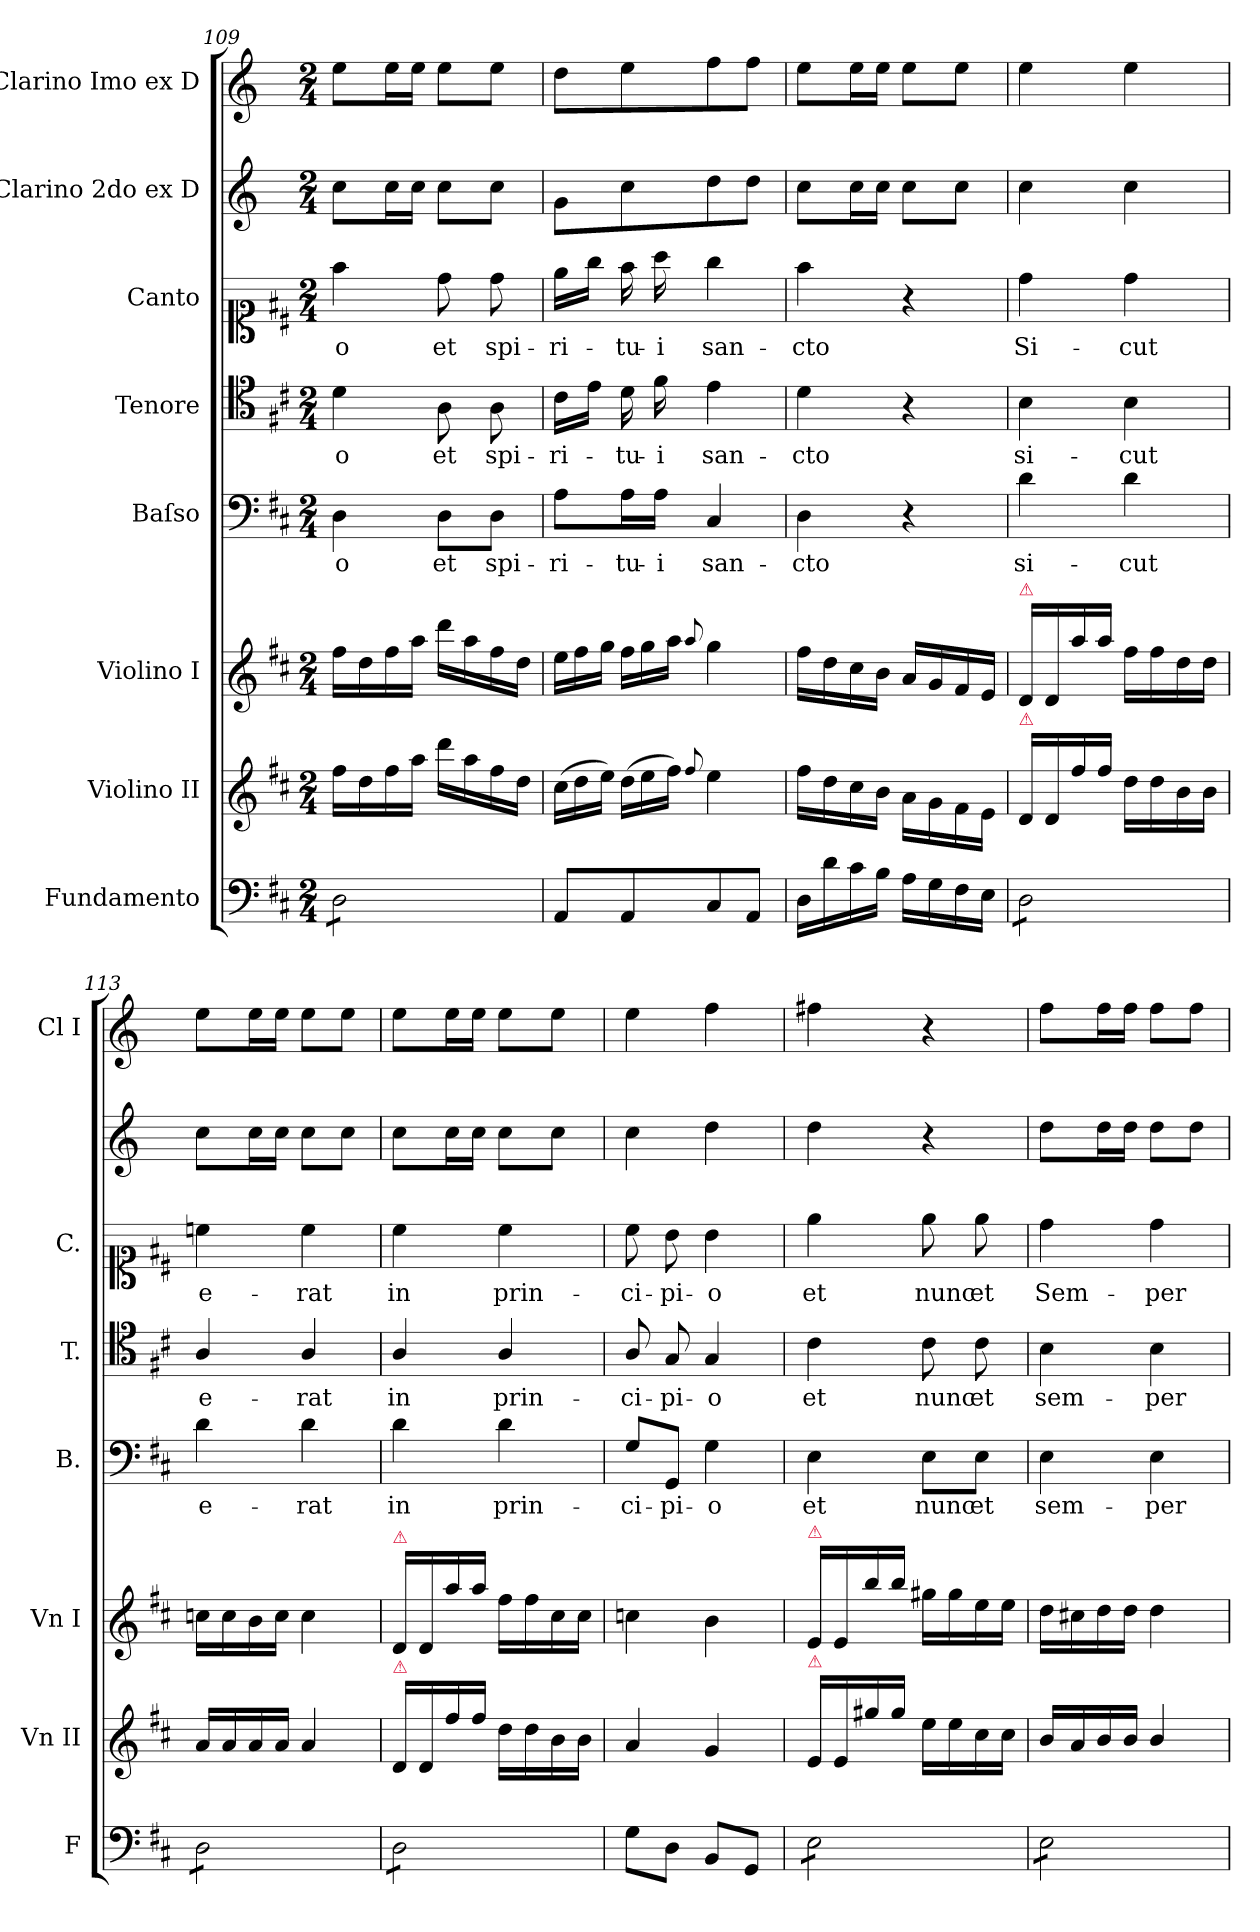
**kern	**kern	**kern	**kern	**text	**kern	**text	**kern	**text	**kern	**kern
*part8	*part7	*part6	*part5	*part5	*part4	*part4	*part3	*part3	*part2	*part1
*staff8	*staff7	*staff6	*staff5	*staff5	*staff4	*staff4	*staff3	*staff3	*staff2	*staff1
*I"Fundamento	*I"Violino II	*I"Violino I	*I"Baſso	*	*I"Tenore	*	*I"Canto	*	*I"Clarino 2do ex D	*I"Clarino Imo ex D
*I'F	*I'Vn II	*I'Vn I	*I'B.	*	*I'T.	*	*I'C.	*	*	*I'Cl I
*clefF4	*clefG2	*clefG2	*clefF4	*	*clefC4	*	*clefC1	*	*clefG2	*clefG2
*	*	*	*	*	*	*	*	*	*ITrd-1c-2	*ITrd-1c-2
*k[f#c#]	*k[f#c#]	*k[f#c#]	*k[f#c#]	*	*k[f#c#]	*	*k[f#c#]	*	*k[f#c#]	*k[f#c#]
*D:	*D:	*D:	*D:	*	*D:	*	*D:	*	*D:	*D:
*M2/4	*M2/4	*M2/4	*M2/4	*	*M2/4	*	*M2/4	*	*M2/4	*M2/4
=109	=109	=109	=109	=109	=109	=109	=109	=109	=109	=109
*tremolo	*	*	*	*	*	*	*	*	*	*
8D\L	16ff#\LL	16ff#\LL	4D\	-o	4d\	-o	4ff#\	-o	8dd\L	8ff#\L
.	16dd\	16dd\	.	.	.	.	.	.	.	.
8D\	16ff#\	16ff#\	.	.	.	.	.	.	16dd\L	16ff#\L
.	16aa\JJ	16aa\JJ	.	.	.	.	.	.	16dd\JJ	16ff#\JJ
8D\	16ddd\LL	16ddd\LL	8D\L	et	8A\	et	8dd\	et	8dd\L	8ff#\L
.	16aa\	16aa\	.	.	.	.	.	.	.	.
8D\J	16ff#\	16ff#\	8D\J	spi-	8A\	spi-	8dd\	spi-	8dd\J	8ff#\J
*Xtremolo	*	*	*	*	*	*	*	*	*	*
.	16dd\JJ	16dd\JJ	.	.	.	.	.	.	.	.
=110	=110	=110	=110	=110	=110	=110	=110	=110	=110	=110
*	*Xtuplet	*Xtuplet	*	*	*	*	*	*	*	*
8AA/L	(24cc#\LL	24ee\LL	8A\L	-ri-	16c#\LL	-ri-	16ee\LL	-ri-	8a\L	8ee\L
.	24dd\	24ff#\	.	.	.	.	.	.	.	.
.	.	.	.	.	16e\JJ	.	16gg\JJ	.	.	.
.	24ee\JJ)	24gg\JJ	.	.	.	.	.	.	.	.
8AA/	(24dd\LL	24ff#\LL	16A\L	-tu-	16d\	-tu-	16ff#\	-tu-	8dd\	8ff#\
.	24ee\	24gg\	.	.	.	.	.	.	.	.
.	.	.	16A\JJ	-i	16f#\	-i	16aa\	-i	.	.
.	24ff#\JJ)	24aa\JJ	.	.	.	.	.	.	.	.
.	8qqff#/	8qqaa/	.	.	.	.	.	.	.	.
8C#/	4ee\	4gg\	4C#/	san-	4e\	san-	4gg\	san-	8ee\	8gg\
8AA/J	.	.	.	.	.	.	.	.	8ee\J	8gg\J
=111	=111	=111	=111	=111	=111	=111	=111	=111	=111	=111
16D/LL	16ff#\LL	16ff#\LL	4D\	-cto	4d\	-cto	4ff#\	-cto	8dd\L	8ff#\L
16d\	16dd\	16dd\	.	.	.	.	.	.	.	.
16c#\	16cc#\	16cc#\	.	.	.	.	.	.	16dd\L	16ff#\L
16B\JJ	16b\JJ	16b\JJ	.	.	.	.	.	.	16dd\JJ	16ff#\JJ
16A\LL	16a\LL	16a/LL	4r	.	4r	.	4r	.	8dd\L	8ff#\L
16G\	16g\	16g/	.	.	.	.	.	.	.	.
16F#\	16f#\	16f#/	.	.	.	.	.	.	8dd\J	8ff#\J
16E\JJ	16e\JJ	16e/JJ	.	.	.	.	.	.	.	.
=112	=112	=112	=112	=112	=112	=112	=112	=112	=112	=112
!	!	!LO:TX:a:color=crimson:t=⚠	!	!	!	!	!	!	!	!
!	!LO:TX:a:color=crimson:t=⚠	!	!	!	!	!	!	!	!	!
*tremolo	*	*	*	*	*	*	*	*	*	*
8D\L	16d/LL	16d/LL	4d\	si-	4B\	si-	4dd\	Si-	4dd\	4ff#\
.	16d/	16d/	.	.	.	.	.	.	.	.
8D\	16ff#\	16aa\	.	.	.	.	.	.	.	.
.	16ff#\JJ	16aa\JJ	.	.	.	.	.	.	.	.
8D\	16dd\LL	16ff#\LL	4d\	-cut	4B\	-cut	4dd\	-cut	4dd\	4ff#\
.	16dd\	16ff#\	.	.	.	.	.	.	.	.
8D\J	16b\	16dd\	.	.	.	.	.	.	.	.
.	16b\JJ	16dd\JJ	.	.	.	.	.	.	.	.
=113	=113	=113	=113	=113	=113	=113	=113	=113	=113	=113
8D\L	16a/LL	16ccn\LL	4d\	e-	4A/	e-	4ccn\	e-	8dd\L	8ff#\L
.	16a/	16cc\	.	.	.	.	.	.	.	.
8D\	16a/	16b\	.	.	.	.	.	.	16dd\L	16ff#\L
.	16a/JJ	16cc\JJ	.	.	.	.	.	.	16dd\JJ	16ff#\JJ
8D\	4a/	4cc\	4d\	-rat	4A/	-rat	4cc\	-rat	8dd\L	8ff#\L
8D\J	.	.	.	.	.	.	.	.	8dd\J	8ff#\J
=114	=114	=114	=114	=114	=114	=114	=114	=114	=114	=114
!	!	!LO:TX:a:color=crimson:t=⚠	!	!	!	!	!	!	!	!
!	!LO:TX:a:color=crimson:t=⚠	!	!	!	!	!	!	!	!	!
8D\L	16d/LL	16d/LL	4d\	in	4A/	in	4cc#\	in	8dd\L	8ff#\L
.	16d/	16d/	.	.	.	.	.	.	.	.
8D\	16ff#\	16aa\	.	.	.	.	.	.	16dd\L	16ff#\L
.	16ff#\JJ	16aa\JJ	.	.	.	.	.	.	16dd\JJ	16ff#\JJ
8D\	16dd\LL	16ff#\LL	4d\	prin-	4A/	prin-	4cc#\	prin-	8dd\L	8ff#\L
.	16dd\	16ff#\	.	.	.	.	.	.	.	.
8D\J	16b\	16cc#\	.	.	.	.	.	.	8dd\J	8ff#\J
*Xtremolo	*	*	*	*	*	*	*	*	*	*
.	16b\JJ	16cc#\JJ	.	.	.	.	.	.	.	.
=115	=115	=115	=115	=115	=115	=115	=115	=115	=115	=115
8G\L	4a/	4ccn\	8G/L	-ci-	8A/	-ci-	8cc#\	-ci-	4dd\	4ff#\
8D\J	.	.	8GG/J	-pi-	8G/	-pi-	8b\	-pi-	.	.
8BB/L	4g/	4b\	4G\	-o	4G/	-o	4b\	-o	4ee\	4gg\
8GG/J	.	.	.	.	.	.	.	.	.	.
=116	=116	=116	=116	=116	=116	=116	=116	=116	=116	=116
!	!	!LO:TX:a:color=crimson:t=⚠	!	!	!	!	!	!	!	!
!	!LO:TX:a:color=crimson:t=⚠	!	!	!	!	!	!	!	!	!
*tremolo	*	*	*	*	*	*	*	*	*	*
8E\L	16e/LL	16e/LL	4E\	et	4c#\	et	4ee\	et	4ee\	4gg#X\
.	16e/	16e/	.	.	.	.	.	.	.	.
8E\	16gg#X\	16bb\	.	.	.	.	.	.	.	.
.	16gg#\JJ	16bb\JJ	.	.	.	.	.	.	.	.
8E\	16ee\LL	16gg#X\LL	8E\L	nunc	8c#\	nunc	8ee\	nunc	4r	4r
.	16ee\	16gg#\	.	.	.	.	.	.	.	.
8E\J	16cc#\	16ee\	8E\J	et	8c#\	et	8ee\	et	.	.
.	16cc#\JJ	16ee\JJ	.	.	.	.	.	.	.	.
=117	=117	=117	=117	=117	=117	=117	=117	=117	=117	=117
8E\L	16b/LL	16dd\LL	4E\	sem-	4B\	sem-	4dd\	Sem-	8ee\L	8gg\L
.	16a/	16cc#X\	.	.	.	.	.	.	.	.
8E\	16b/	16dd\	.	.	.	.	.	.	16ee\L	16gg\L
.	16b/JJ	16dd\JJ	.	.	.	.	.	.	16ee\JJ	16gg\JJ
8E\	4b/	4dd\	4E\	-per	4B\	-per	4dd\	-per	8ee\L	8gg\L
8E\J	.	.	.	.	.	.	.	.	8ee\J	8gg\J
*Xtremolo	*	*	*	*	*	*	*	*	*	*
=	=	=	=	=	=	=	=	=	=	=
*-	*-	*-	*-	*-	*-	*-	*-	*-	*-	*-
